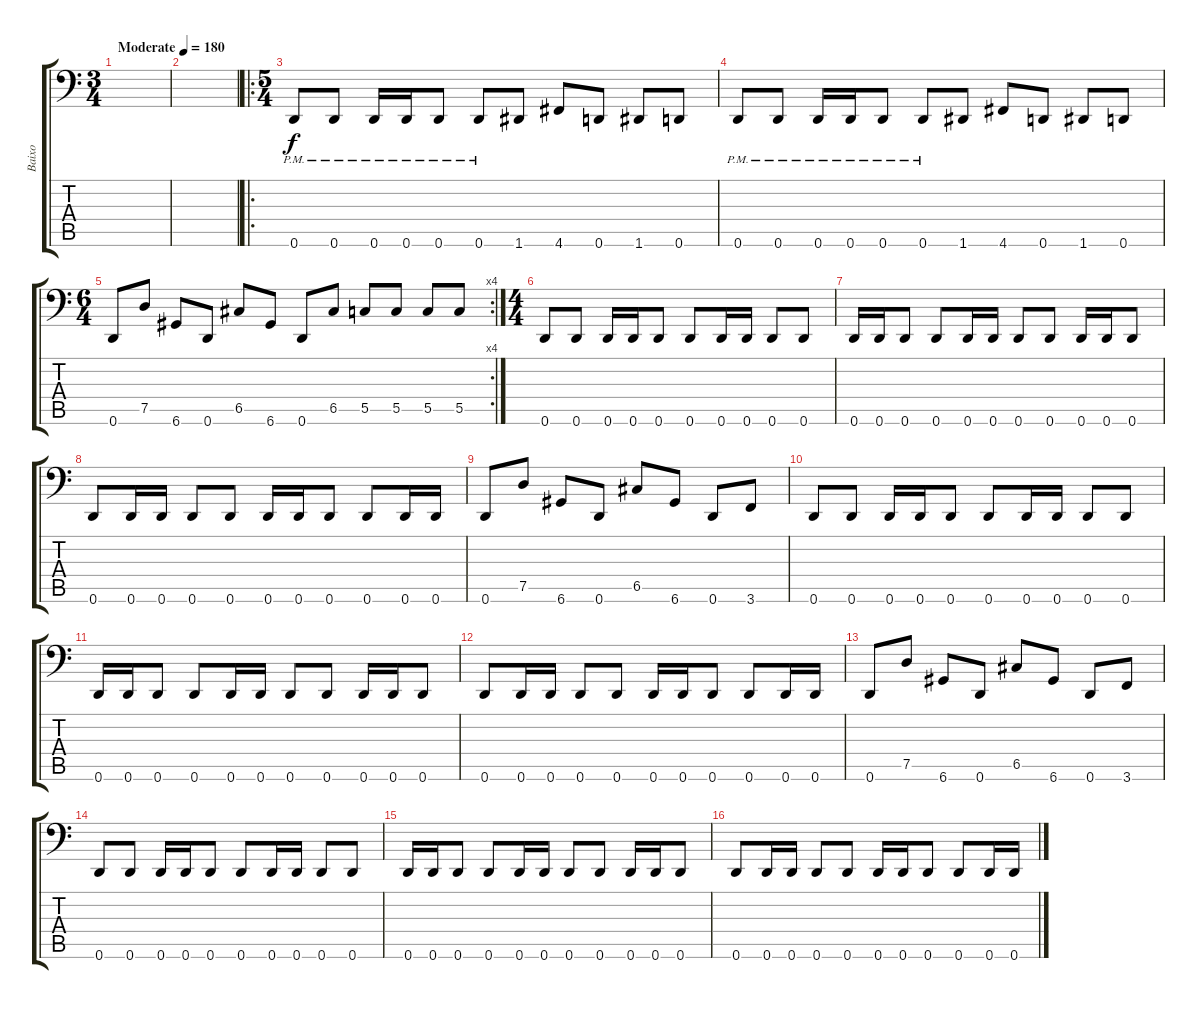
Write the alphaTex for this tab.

\track ("Baixo" "Baixo") {instrument electricbassfinger}
\staff {score tabs}
\tuning (D3 A2 F2 C2 G1 D1) {hide}
\ts (3 4)
\tempo (180 "Moderate")
\clef f4
\ks c
|
|
\ro
\ts (5 4)
0.6{pm}.8 0.6{pm}.8 0.6{pm}.16 0.6{pm}.16 0.6{pm}.8 0.6{pm}.8 1.6.8 4.6.8 0.6.8 1.6.8 0.6.8 |
0.6{pm}.8 0.6{pm}.8 0.6{pm}.16 0.6{pm}.16 0.6{pm}.8 0.6{pm}.8 1.6.8 4.6.8 0.6.8 1.6.8 0.6.8 |
\rc 4
\ts (6 4)
0.6.8 7.5.8 6.6.8 0.6.8 6.5.8 6.6.8 0.6.8 6.5.8 5.5.8 5.5.8 5.5.8 5.5.8 |
\ts (4 4)
0.6.8 0.6.8 0.6.16 0.6.16 0.6.8 0.6.8 0.6.16 0.6.16 0.6.8 0.6.8 |
0.6.16 0.6.16 0.6.8 0.6.8 0.6.16 0.6.16 0.6.8 0.6.8 0.6.16 0.6.16 0.6.8 |
0.6.8 0.6.16 0.6.16 0.6.8 0.6.8 0.6.16 0.6.16 0.6.8 0.6.8 0.6.16 0.6.16 |
0.6.8 7.5.8 6.6.8 0.6.8 6.5.8 6.6.8 0.6.8 3.6.8 |
0.6.8 0.6.8 0.6.16 0.6.16 0.6.8 0.6.8 0.6.16 0.6.16 0.6.8 0.6.8 |
0.6.16 0.6.16 0.6.8 0.6.8 0.6.16 0.6.16 0.6.8 0.6.8 0.6.16 0.6.16 0.6.8 |
0.6.8 0.6.16 0.6.16 0.6.8 0.6.8 0.6.16 0.6.16 0.6.8 0.6.8 0.6.16 0.6.16 |
0.6.8 7.5.8 6.6.8 0.6.8 6.5.8 6.6.8 0.6.8 3.6.8 |
0.6.8 0.6.8 0.6.16 0.6.16 0.6.8 0.6.8 0.6.16 0.6.16 0.6.8 0.6.8 |
0.6.16 0.6.16 0.6.8 0.6.8 0.6.16 0.6.16 0.6.8 0.6.8 0.6.16 0.6.16 0.6.8 |
0.6.8 0.6.16 0.6.16 0.6.8 0.6.8 0.6.16 0.6.16 0.6.8 0.6.8 0.6.16 0.6.16
